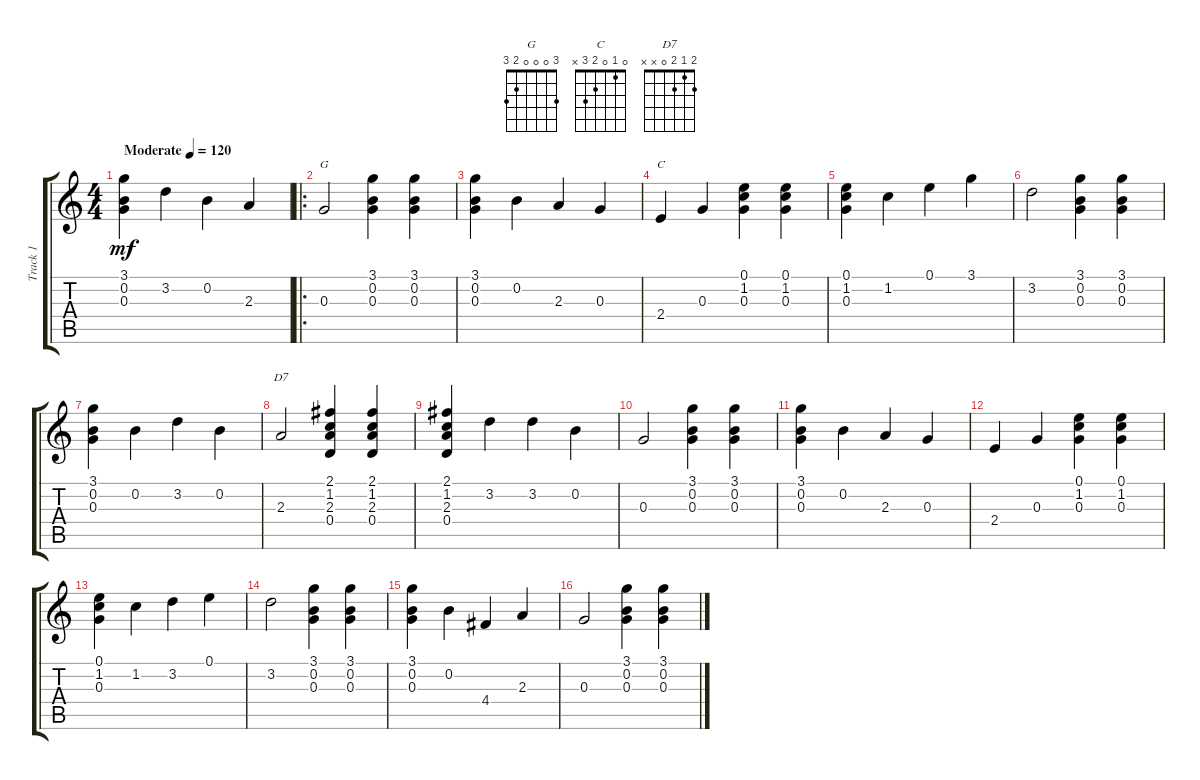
\track ("Track 1" "Track 1") {instrument acousticguitarsteel}
\staff {score tabs}
\tuning (E4 B3 G3 D3 A2 E2) {hide}
\chord ("G" 3 0 0 0 2 3)
\chord ("C" 0 1 0 2 3 x)
\chord ("D7" 2 1 2 0 x x)
\ts (4 4)
\tempo (120 "Moderate")
\clef g2
\ks c
(3.1 0.2 0.3).4{dy mf instrument acousticguitarsteel} 3.2.4 0.2.4 2.3.4 |
\ro
0.3.2{ch "G"} (3.1 0.2 0.3).4 (3.1 0.2 0.3).4 |
(3.1 0.2 0.3).4 0.2.4 2.3.4 0.3.4 |
2.4.4{ch "C"} 0.3.4 (0.1 1.2 0.3).4 (0.1 1.2 0.3).4 |
(0.1 1.2 0.3).4 1.2.4 0.1.4 3.1.4 |
3.2.2 (3.1 0.2 0.3).4 (3.1 0.2 0.3).4 |
(3.1 0.2 0.3).4 0.2.4 3.2.4 0.2.4 |
2.3.2{ch "D7"} (2.1 1.2 2.3 0.4).4 (2.1 1.2 2.3 0.4).4 |
(2.1 1.2 2.3 0.4).4 3.2.4 3.2.4 0.2.4 |
0.3.2 (3.1 0.2 0.3).4 (3.1 0.2 0.3).4 |
(3.1 0.2 0.3).4 0.2.4 2.3.4 0.3.4 |
2.4.4 0.3.4 (0.1 1.2 0.3).4 (0.1 1.2 0.3).4 |
(0.1 1.2 0.3).4 1.2.4 3.2.4 0.1.4 |
3.2.2 (3.1 0.2 0.3).4 (3.1 0.2 0.3).4 |
(3.1 0.2 0.3).4 0.2.4 4.4.4 2.3.4 |
0.3.2 (3.1 0.2 0.3).4 (3.1 0.2 0.3).4
